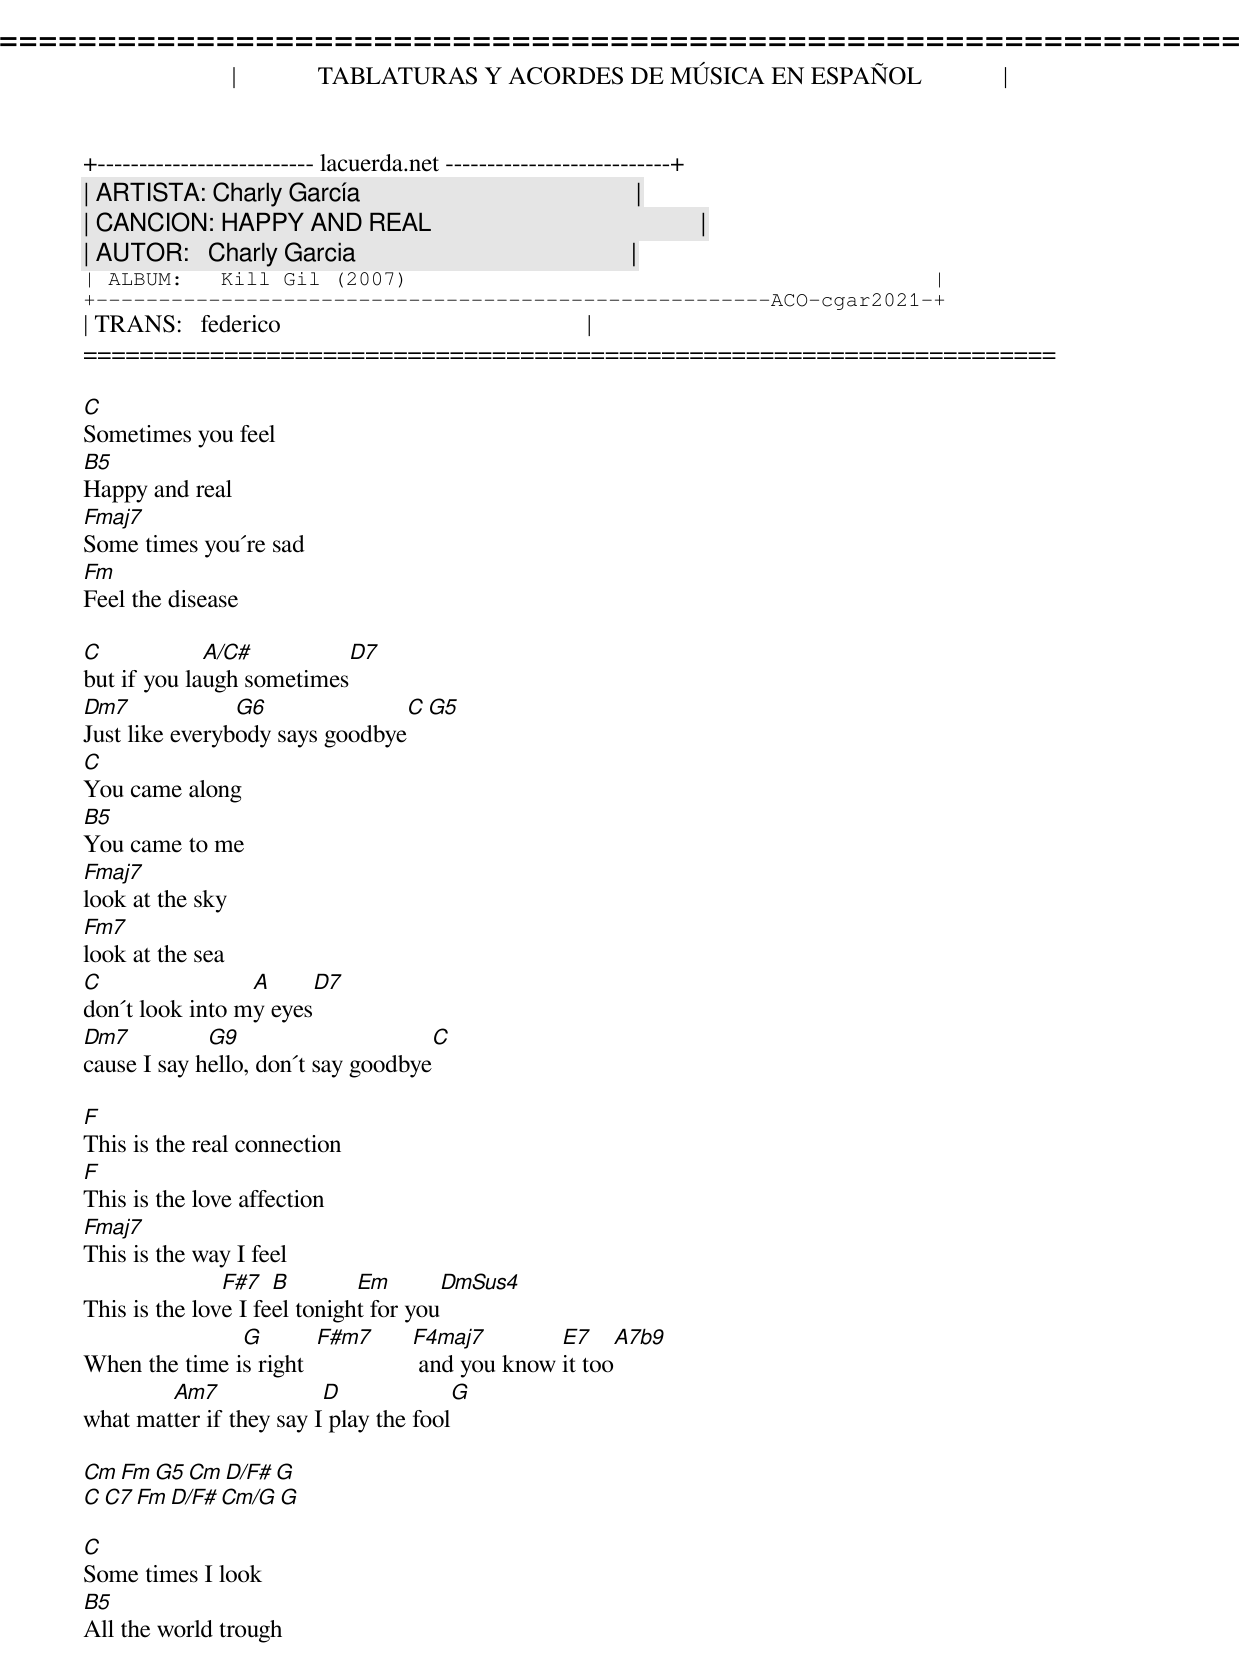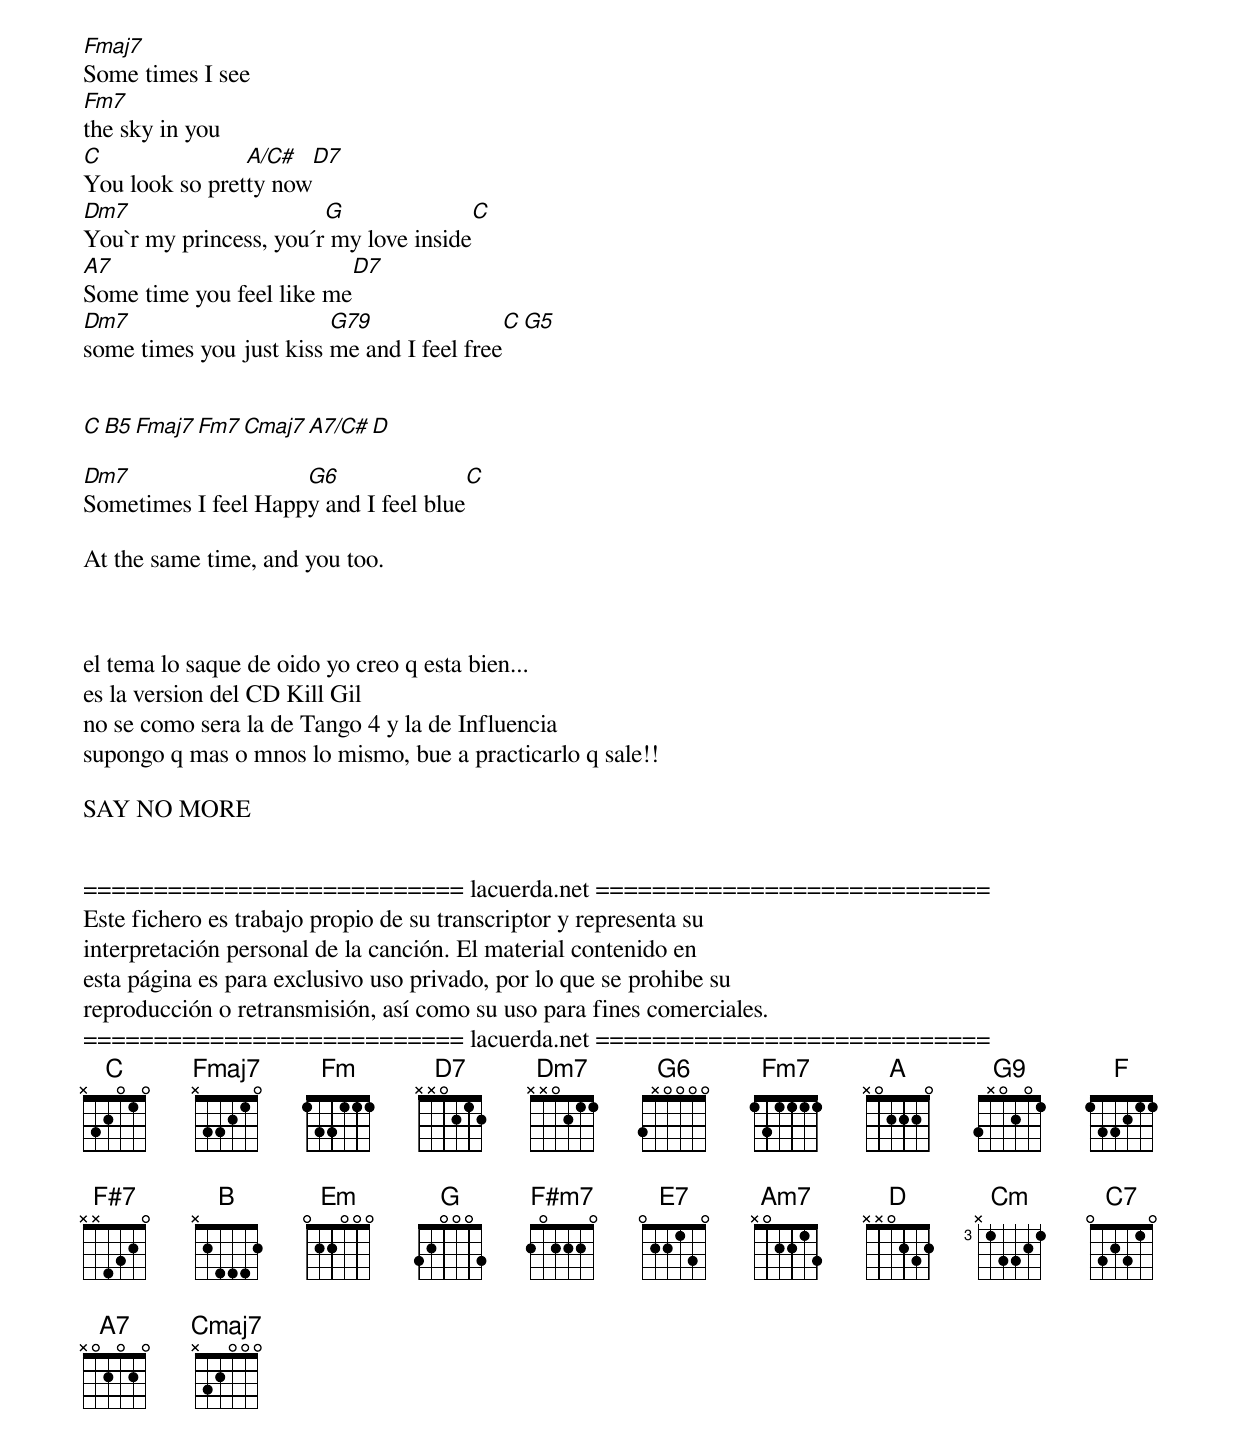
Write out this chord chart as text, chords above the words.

=====================================================================
|             TABLATURAS Y ACORDES DE MÚSICA EN ESPAÑOL             |
+-------------------------- lacuerda.net ---------------------------+
| ARTISTA: Charly García                                            |
| CANCION: HAPPY AND REAL                                           |
| AUTOR:   Charly Garcia                                            |
| ALBUM:   Kill Gil (2007)                                          |
+------------------------------------------------------ACO-cgar2021-+
| TRANS:   federico                                                 |
=====================================================================

C
Sometimes you feel
B5
Happy and real
Fmaj7
Some times you´re sad
Fm
Feel the disease

C            A/C#         D7
but if you laugh sometimes
Dm7             G6                C       G5
Just like everybody says goodbye
C
You came along
B5
You came to me
Fmaj7
look at the sky
Fm7
look at the sea
C                A        D7
don´t look into my eyes
Dm7          G9                         C
cause I say hello, don´t say goodbye

F
This is the real connection
F
This is the love affection
Fmaj7
This is the way I feel
               F#7   B        Em        DmSus4
This is the love I feel tonight for you
               G        F#m7  F4maj7        E7       A7b9
When the time is right         and you know it too
        Am7              D                 G
what matter if they say I play the fool

Cm   Fm   G5    Cm   D/F#   G
C      C7    Fm    D/F#  Cm/G   G

C
Some times I look
B5
All the world trough
Fmaj7
Some times I see
Fm7
the sky in you
C               A/C#   D7
You look so pretty now
Dm7                     G                    C
You`r my princess, you´r my love inside
A7                             D7
Some time you feel like me
Dm7                      G79                   C     G5
some times you just kiss me and I feel free


C  B5    Fmaj7  Fm7  Cmaj7  A7/C#   D

Dm7                  G6                   C
Sometimes I feel Happy and I feel blue

At the same time, and you too.



el tema lo saque de oido yo creo q esta bien...
es la version del CD Kill Gil
no se como sera la de Tango 4 y la de Influencia
supongo q mas o mnos lo mismo, bue a practicarlo q sale!!

SAY NO MORE


=========================== lacuerda.net ============================
Este fichero es trabajo propio de su transcriptor y representa su
interpretación personal de la canción. El material contenido en
esta página es para exclusivo uso privado, por lo que se prohibe su
reproducción o retransmisión, así como su uso para fines comerciales.
=========================== lacuerda.net ============================
